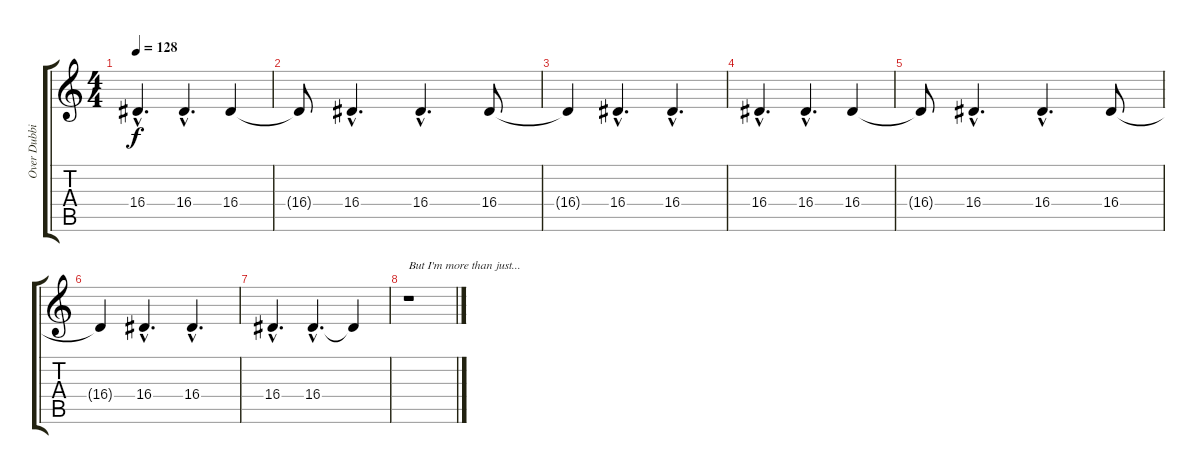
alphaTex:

\track ("Over Dubbing" "Over Dubbi") {instrument brightacousticpiano}
\staff {score tabs}
\tuning (Db4 Ab3 E3 B2 Gb2 Db2) {hide}
\ts (4 4)
\tempo 128
\clef g2
\ks c
16.4{hac}.4{d dy f volume 8 instrument brightacousticpiano} 16.4{hac}.4{d} 16.4.4 |
16.4{t}.8 16.4{hac}.4{d} 16.4{hac}.4{d} 16.4.8 |
16.4{t}.4 16.4{hac}.4{d} 16.4{hac}.4{d} |
16.4{hac}.4{d volume 8 instrument brightacousticpiano} 16.4{hac}.4{d} 16.4.4 |
16.4{t}.8 16.4{hac}.4{d} 16.4{hac}.4{d} 16.4.8 |
16.4{t}.4 16.4{hac}.4{d} 16.4{hac}.4{d} |
16.4{hac}.4{d volume 8 instrument brightacousticpiano} 16.4{hac}.4{d} 16.4{t}.4 |
r.1{txt "But I'm more than just..."}
